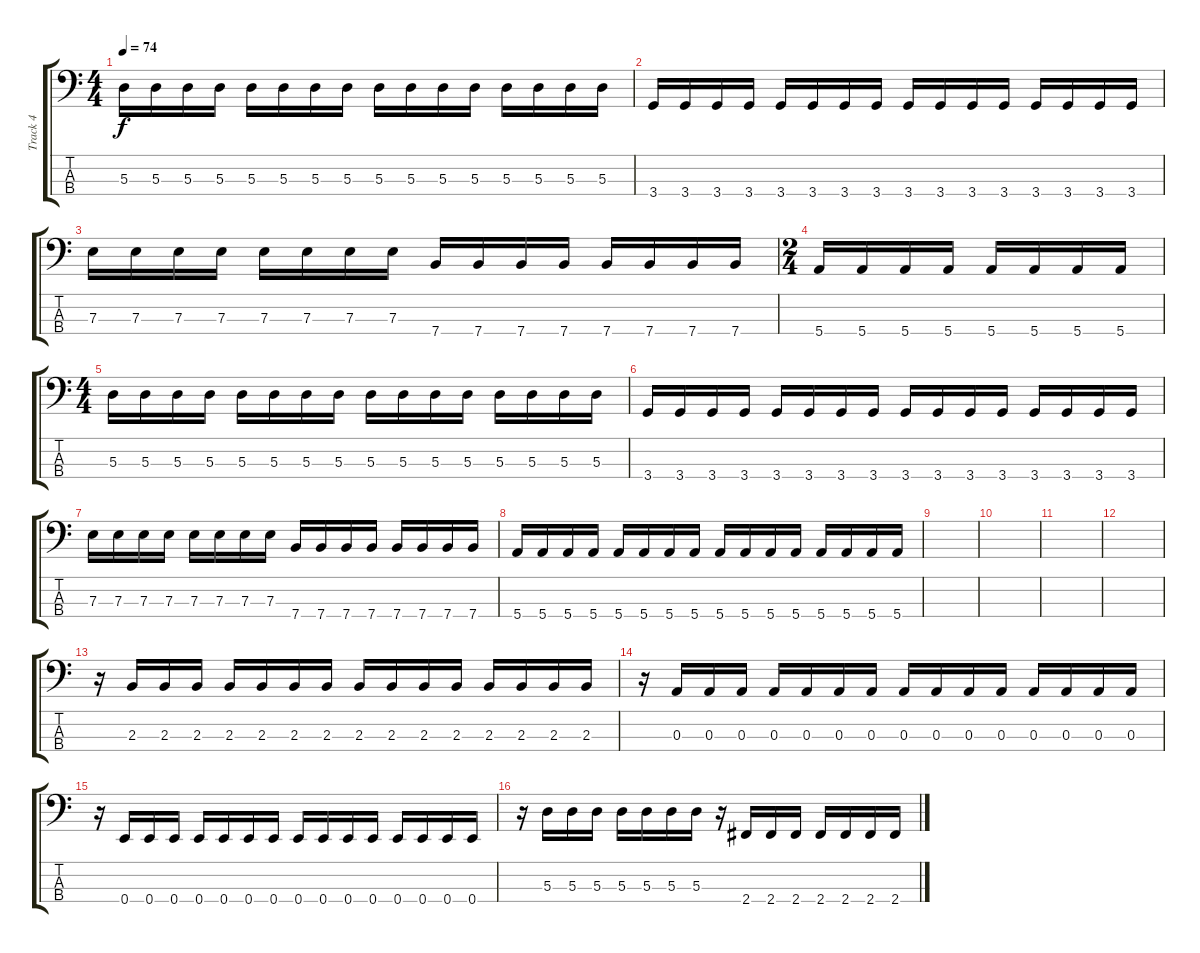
\track ("Track 4" "Track 4") {instrument electricbassfinger}
\staff {score tabs}
\tuning (G2 D2 A1 E1) {hide}
\ts (4 4)
\tempo 74
\clef f4
\ks c
5.3.16{dy f} 5.3.16 5.3.16 5.3.16 5.3.16 5.3.16 5.3.16 5.3.16 5.3.16 5.3.16 5.3.16 5.3.16 5.3.16 5.3.16 5.3.16 5.3.16 |
3.4.16 3.4.16 3.4.16 3.4.16 3.4.16 3.4.16 3.4.16 3.4.16 3.4.16 3.4.16 3.4.16 3.4.16 3.4.16 3.4.16 3.4.16 3.4.16 |
7.3.16 7.3.16 7.3.16 7.3.16 7.3.16 7.3.16 7.3.16 7.3.16 7.4.16 7.4.16 7.4.16 7.4.16 7.4.16 7.4.16 7.4.16 7.4.16 |
\ts (2 4)
5.4.16 5.4.16 5.4.16 5.4.16 5.4.16 5.4.16 5.4.16 5.4.16 |
\ts (4 4)
5.3.16 5.3.16 5.3.16 5.3.16 5.3.16 5.3.16 5.3.16 5.3.16 5.3.16 5.3.16 5.3.16 5.3.16 5.3.16 5.3.16 5.3.16 5.3.16 |
3.4.16 3.4.16 3.4.16 3.4.16 3.4.16 3.4.16 3.4.16 3.4.16 3.4.16 3.4.16 3.4.16 3.4.16 3.4.16 3.4.16 3.4.16 3.4.16 |
7.3.16 7.3.16 7.3.16 7.3.16 7.3.16 7.3.16 7.3.16 7.3.16 7.4.16 7.4.16 7.4.16 7.4.16 7.4.16 7.4.16 7.4.16 7.4.16 |
5.4.16 5.4.16 5.4.16 5.4.16 5.4.16 5.4.16 5.4.16 5.4.16 5.4.16 5.4.16 5.4.16 5.4.16 5.4.16 5.4.16 5.4.16 5.4.16 |
|
|
|
|
r.16 2.3.16 2.3.16 2.3.16 2.3.16 2.3.16 2.3.16 2.3.16 2.3.16 2.3.16 2.3.16 2.3.16 2.3.16 2.3.16 2.3.16 2.3.16 |
r.16 0.3.16 0.3.16 0.3.16 0.3.16 0.3.16 0.3.16 0.3.16 0.3.16 0.3.16 0.3.16 0.3.16 0.3.16 0.3.16 0.3.16 0.3.16 |
r.16 0.4.16 0.4.16 0.4.16 0.4.16 0.4.16 0.4.16 0.4.16 0.4.16 0.4.16 0.4.16 0.4.16 0.4.16 0.4.16 0.4.16 0.4.16 |
r.16 5.3.16 5.3.16 5.3.16 5.3.16 5.3.16 5.3.16 5.3.16 r.16 2.4.16 2.4.16 2.4.16 2.4.16 2.4.16 2.4.16 2.4.16
